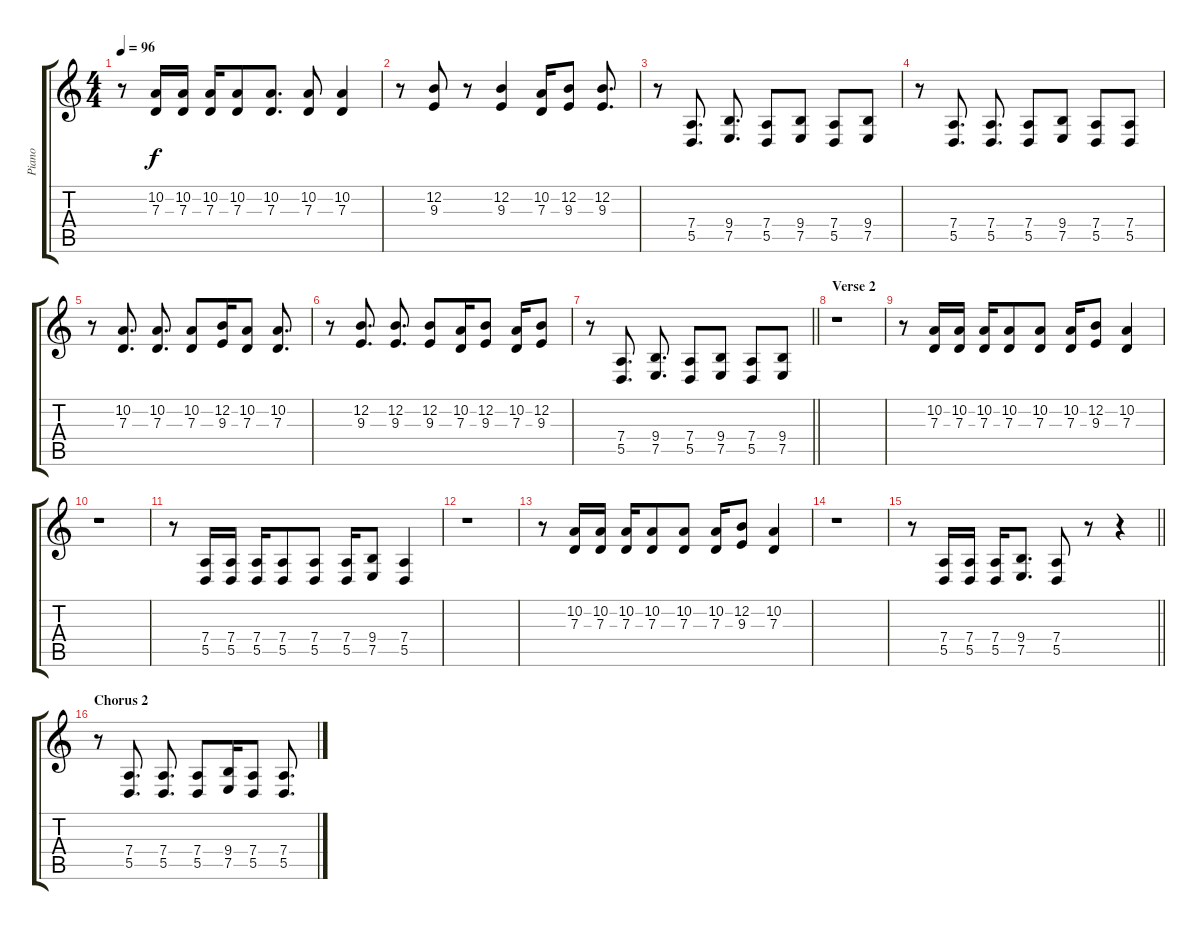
\track ("Piano" "Piano") {instrument acousticgrandpiano}
\staff {score tabs}
\tuning (E4 B3 G3 D3 A2 E2) {hide}
\ts (4 4)
\tempo 96
\clef g2
\ks c
r.8{dy f} (10.2 7.3).16 (10.2 7.3).16 (10.2 7.3).16 (10.2 7.3).8 (10.2 7.3).8{d} (10.2 7.3).8 (10.2 7.3).4 |
r.8 (12.2 9.3).8 r.8 (12.2 9.3).4 (10.2 7.3).16 (12.2 9.3).8 (12.2 9.3).8{d} |
r.8 (7.4 5.5).8{d} (9.4 7.5).8{d} (7.4 5.5).8 (9.4 7.5).8 (7.4 5.5).8 (9.4 7.5).8 |
r.8 (7.4 5.5).8{d} (7.4 5.5).8{d} (7.4 5.5).8 (9.4 7.5).8 (7.4 5.5).8 (7.4 5.5).8 |
r.8 (10.2 7.3).8{d} (10.2 7.3).8{d} (10.2 7.3).8 (12.2 9.3).16 (10.2 7.3).8 (10.2 7.3).8{d} |
r.8 (12.2 9.3).8{d} (12.2 9.3).8{d} (12.2 9.3).8 (10.2 7.3).16 (12.2 9.3).8 (10.2 7.3).16 (12.2 9.3).8 |
\barLineRight lightlight
r.8 (7.4 5.5).8{d} (9.4 7.5).8{d} (7.4 5.5).8 (9.4 7.5).8 (7.4 5.5).8 (9.4 7.5).8 |
\section ("" "Verse 2")
r.1 |
r.8 (10.2 7.3).16 (10.2 7.3).16 (10.2 7.3).16 (10.2 7.3).8 (10.2 7.3).8 (10.2 7.3).16 (12.2 9.3).8 (10.2 7.3).4 |
r.1 |
r.8 (7.4 5.5).16 (7.4 5.5).16 (7.4 5.5).16 (7.4 5.5).8 (7.4 5.5).8 (7.4 5.5).16 (9.4 7.5).8 (7.4 5.5).4 |
r.1 |
r.8 (10.2 7.3).16 (10.2 7.3).16 (10.2 7.3).16 (10.2 7.3).8 (10.2 7.3).8 (10.2 7.3).16 (12.2 9.3).8 (10.2 7.3).4 |
r.1 |
\barLineRight lightlight
r.8 (7.4 5.5).16 (7.4 5.5).16 (7.4 5.5).16 (9.4 7.5).8{d} (7.4 5.5).8 r.8 r.4 |
\section ("" "Chorus 2")
r.8 (7.4 5.5).8{d} (7.4 5.5).8{d} (7.4 5.5).8 (9.4 7.5).16 (7.4 5.5).8 (7.4 5.5).8{d}
